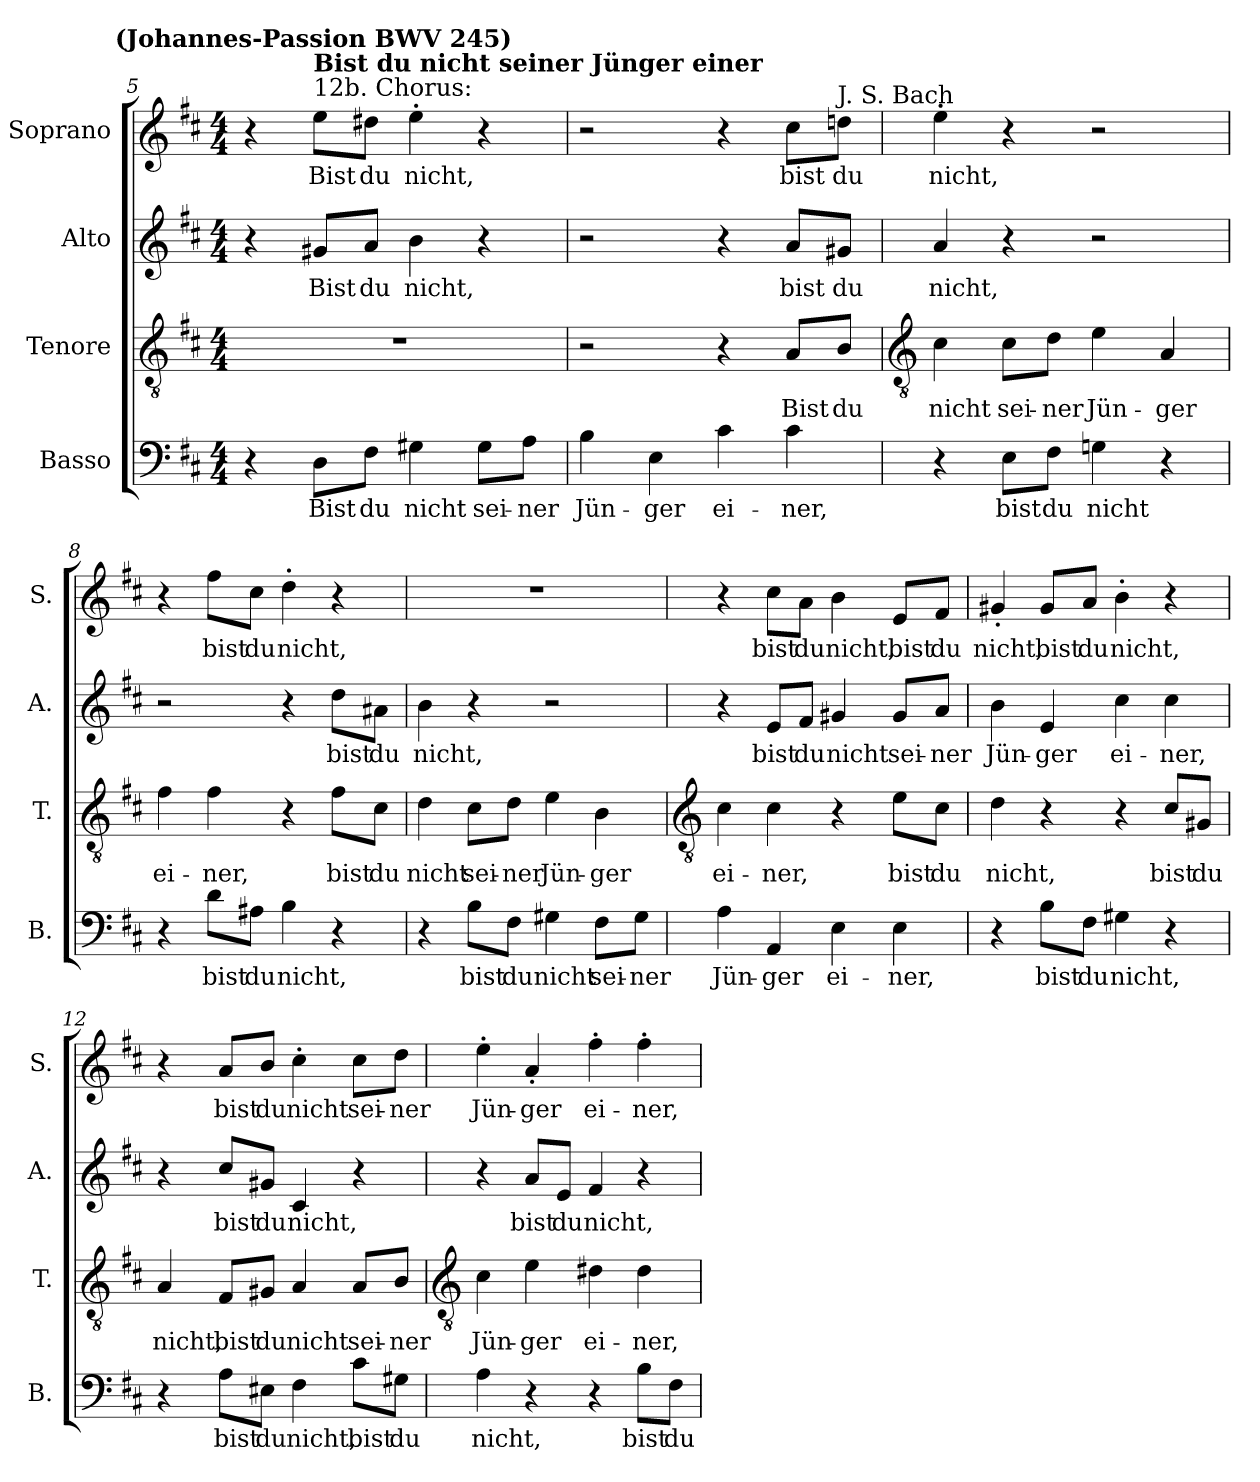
**kern	**text	**kern	**text	**kern	**text	**kern	**text
*part4	*part4	*part3	*part3	*part2	*part2	*part1	*part1
*staff4	*staff4	*staff3	*staff3	*staff2	*staff2	*staff1	*staff1
*I"Basso	*	*I"Tenore	*	*I"Alto	*	*I"Soprano	*
*I'B.	*	*I'T.	*	*I'A.	*	*I'S.	*
*clefF4	*	*clefGv2	*	*clefG2	*	*clefG2	*
*k[f#c#]	*	*k[f#c#]	*	*k[f#c#]	*	*k[f#c#]	*
*D:	*	*D:	*	*D:	*	*D:	*
*M4/4	*	*M4/4	*	*M4/4	*	*M4/4	*
=5	=5	=5	=5	=5	=5	=5	=5
4r	.	1r	.	4r	.	4r	.
!	!	!	!	!	!	!LO:TX:a:t=12b. Chorus&colon;	!
!	!	!	!	!	!	!LO:TX:a:B:t=Bist du nicht seiner Jünger einer	!
!	!	!	!	!	!	!LO:TX:a:B:cj:t=(Johannes-Passion BWV 245)	!
!	!LO:LY:b	!	!	!	!LO:LY:b	!	!LO:LY:b
8D\L	Bist	.	.	8g#X/L	Bist	8ee\L	Bist
!	!LO:LY:b	!	!	!	!LO:LY:b	!	!LO:LY:b
8F#\J	du	.	.	8a/J	du	8dd#X\J	du
!	!LO:LY:b	!	!	!	!LO:LY:b	!	!LO:LY:b
4G#X	nicht	.	.	4b	nicht,	4ee'	nicht,
!	!LO:LY:b	!	!	!	!	!	!
8G#\L	sei-	.	.	4r	.	4r	.
!	!LO:LY:b	!	!	!	!	!	!
8A\J	-ner	.	.	.	.	.	.
=6	=6	=6	=6	=6	=6	=6	=6
!	!LO:LY:b	!	!	!	!	!	!
4B	Jün-	2r	.	2r	.	2r	.
!	!LO:LY:b	!	!	!	!	!	!
4E	-ger	.	.	.	.	.	.
!	!LO:LY:b	!	!	!	!	!	!
4c#	ei-	4r	.	4r	.	4r	.
!	!LO:LY:b	!	!LO:LY:b	!	!LO:LY:b	!	!LO:LY:b
4c#	-ner,	8A/L	Bist	8a/L	bist	8cc#\L	bist
!	!	!	!	!	!	!LO:TX:a:t=J. S. Bach	!
!	!	!	!LO:LY:b	!	!LO:LY:b	!	!LO:LY:b
.	.	8B/J	du	8g#X/J	du	8ddn\J	du
!!LO:LB:g=z
=7	=7	=7	=7	=7	=7	=7	=7
*	*	*clefGv2	*	*	*	*	*
!	!	!	!LO:LY:b	!	!LO:LY:b	!	!LO:LY:b
4r	.	4c#	nicht	4a	nicht,	4ee'	nicht,
!	!LO:LY:b	!	!LO:LY:b	!	!	!	!
8E\L	bist	8c#\L	sei-	4r	.	4r	.
!	!LO:LY:b	!	!LO:LY:b	!	!	!	!
8F#\J	du	8d\J	-ner	.	.	.	.
!	!LO:LY:b	!	!LO:LY:b	!	!	!	!
4Gn	nicht	4e	Jün-	2r	.	2r	.
!	!	!	!LO:LY:b	!	!	!	!
4r	.	4A	-ger	.	.	.	.
=8	=8	=8	=8	=8	=8	=8	=8
!	!	!	!LO:LY:b	!	!	!	!
4r	.	4f#	ei-	2r	.	4r	.
!	!LO:LY:b	!	!LO:LY:b	!	!	!	!LO:LY:b
8d\L	bist	4f#	-ner,	.	.	8ff#\L	bist
!	!LO:LY:b	!	!	!	!	!	!LO:LY:b
8A#X\J	du	.	.	.	.	8cc#\J	du
!	!LO:LY:b	!	!	!	!	!	!LO:LY:b
4B	nicht,	4r	.	4r	.	4dd'	nicht,
!	!	!	!LO:LY:b	!	!LO:LY:b	!	!
4r	.	8f#\L	bist	8dd\L	bist	4r	.
!	!	!	!LO:LY:b	!	!LO:LY:b	!	!
.	.	8c#\J	du	8a#X\J	du	.	.
=9	=9	=9	=9	=9	=9	=9	=9
!	!	!	!LO:LY:b	!	!LO:LY:b	!	!
4r	.	4d	nicht	4b	nicht,	1r	.
!	!LO:LY:b	!	!LO:LY:b	!	!	!	!
8B\L	bist	8c#\L	sei-	4r	.	.	.
!	!LO:LY:b	!	!LO:LY:b	!	!	!	!
8F#\J	du	8d\J	-ner	.	.	.	.
!	!LO:LY:b	!	!LO:LY:b	!	!	!	!
4G#X	nicht	4e	Jün-	2r	.	.	.
!	!LO:LY:b	!	!LO:LY:b	!	!	!	!
8F#\L	sei-	4B	-ger	.	.	.	.
!	!LO:LY:b	!	!	!	!	!	!
8G#\J	-ner	.	.	.	.	.	.
!!LO:LB:g=z
=10	=10	=10	=10	=10	=10	=10	=10
*	*	*clefGv2	*	*	*	*	*
!	!LO:LY:b	!	!LO:LY:b	!	!	!	!
4A	Jün-	4c#	ei-	4r	.	4r	.
!	!LO:LY:b	!	!LO:LY:b	!	!LO:LY:b	!	!LO:LY:b
4AA	-ger	4c#	-ner,	8e/L	bist	8cc#\L	bist
!	!	!	!	!	!LO:LY:b	!	!LO:LY:b
.	.	.	.	8f#/J	du	8a\J	du
!	!LO:LY:b	!	!	!	!LO:LY:b	!	!LO:LY:b
4E	ei-	4r	.	4g#X	nicht	4b	nicht,
!	!LO:LY:b	!	!LO:LY:b	!	!LO:LY:b	!	!LO:LY:b
4E	-ner,	8e\L	bist	8g#/L	sei-	8e/L	bist
!	!	!	!LO:LY:b	!	!LO:LY:b	!	!LO:LY:b
.	.	8c#\J	du	8a/J	-ner	8f#/J	du
=11	=11	=11	=11	=11	=11	=11	=11
!	!	!	!LO:LY:b	!	!LO:LY:b	!	!LO:LY:b
4r	.	4d	nicht,	4b	Jün-	4g#X'	nicht,
!	!LO:LY:b	!	!	!	!LO:LY:b	!	!LO:LY:b
8B\L	bist	4r	.	4e	-ger	8g#/L	bist
!	!LO:LY:b	!	!	!	!	!	!LO:LY:b
8F#\J	du	.	.	.	.	8a/J	du
!	!LO:LY:b	!	!	!	!LO:LY:b	!	!LO:LY:b
4G#X	nicht,	4r	.	4cc#	ei-	4b'	nicht,
!	!	!	!LO:LY:b	!	!LO:LY:b	!	!
4r	.	8c#/L	bist	4cc#	-ner,	4r	.
!	!	!	!LO:LY:b	!	!	!	!
.	.	8G#X/J	du	.	.	.	.
=12	=12	=12	=12	=12	=12	=12	=12
!	!	!	!LO:LY:b	!	!	!	!
4r	.	4A	nicht,	4r	.	4r	.
!	!LO:LY:b	!	!LO:LY:b	!	!LO:LY:b	!	!LO:LY:b
8A\L	bist	8F#/L	bist	8cc#/L	bist	8a/L	bist
!	!LO:LY:b	!	!LO:LY:b	!	!LO:LY:b	!	!LO:LY:b
8E#X\J	du	8G#X/J	du	8g#X/J	du	8b/J	du
!	!LO:LY:b	!	!LO:LY:b	!	!LO:LY:b	!	!LO:LY:b
4F#	nicht,	4A	nicht	4c#	nicht,	4cc#'	nicht
!	!LO:LY:b	!	!LO:LY:b	!	!	!	!LO:LY:b
8c#\L	bist	8A/L	sei-	4r	.	8cc#\L	sei-
!	!LO:LY:b	!	!LO:LY:b	!	!	!	!LO:LY:b
8G#X\J	du	8B/J	-ner	.	.	8dd\J	-ner
!!LO:LB:g=z
=13	=13	=13	=13	=13	=13	=13	=13
*	*	*clefGv2	*	*	*	*	*
!	!LO:LY:b	!	!LO:LY:b	!	!	!	!LO:LY:b
4A	nicht,	4c#	Jün-	4r	.	4ee'	Jün-
!	!	!	!LO:LY:b	!	!LO:LY:b	!	!LO:LY:b
4r	.	4e	-ger	8a/L	bist	4a'	-ger
!	!	!	!	!	!LO:LY:b	!	!
.	.	.	.	8e/J	du	.	.
!	!	!	!LO:LY:b	!	!LO:LY:b	!	!LO:LY:b
4r	.	4d#X	ei-	4f#	nicht,	4ff#'	ei-
!	!LO:LY:b	!	!LO:LY:b	!	!	!	!LO:LY:b
8B\L	bist	4d#	-ner,	4r	.	4ff#'	-ner,
!	!LO:LY:b	!	!	!	!	!	!
8F#\J	du	.	.	.	.	.	.
=	=	=	=	=	=	=	=
*-	*-	*-	*-	*-	*-	*-	*-
